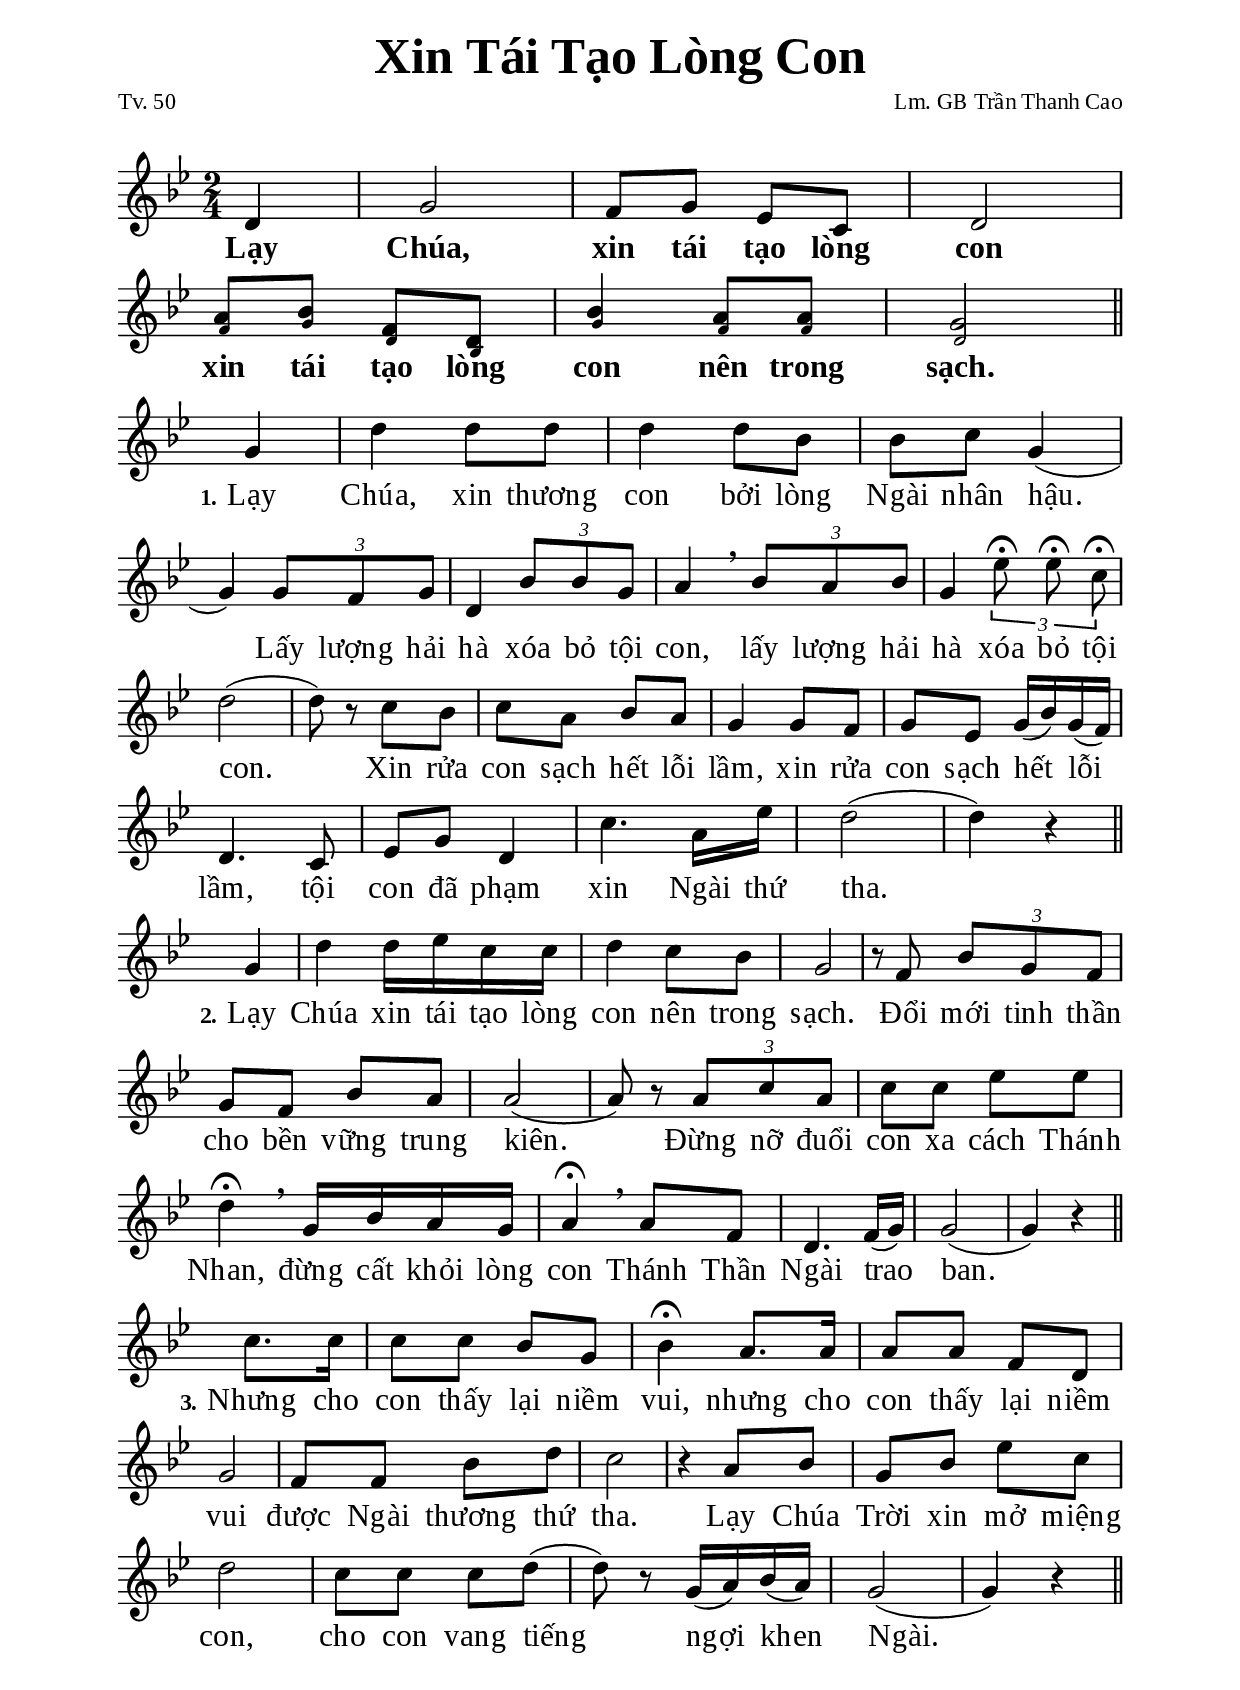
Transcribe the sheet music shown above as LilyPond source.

% Cài đặt chung
\version "2.20.0"
\include "english.ly"

\header {
  title = \markup { \fontsize #3 "Xin Tái Tạo Lòng Con" }
  poet = "Tv. 50"
  composer = "Lm. GB Trần Thanh Cao"
  arranger = " "
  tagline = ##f
}

\paper {
  #(set-paper-size "a4")
  top-margin = 10\mm
  bottom-margin = 10\mm
  left-margin = 20\mm
  right-margin = 20\mm
  indent = #0
  #(define fonts
    (make-pango-font-tree
      "Liberation Serif"
      "Liberation Serif"
      "Liberation Serif"
      (/ 20 20)))
  page-count = #1
}

% Nhạc điệp khúc
nhacDiepKhuc = \relative c' {
  \partial 4 d4 |
  g2 |
  f8 g ef c |
  d2 |
  <<
  {
    a'8 bf f d |
    bf'4 a8 a |
    g2
  }
  {
    \tweak font-size #-2 f8 \tweak font-size #-2 g \tweak font-size #-2 d \tweak font-size #-2 bf |
    \tweak font-size #-2 g'4 \tweak font-size #-2 f8 \tweak font-size #-2 f |
    \tweak font-size #-2 d2
  }
  >>
  \bar "||"
}

% Nhạc phiên khúc
nhacPhienKhucMot = \relative c'' {
  \partial 4 g4 |
  d' d8 d |
  d4 d8 bf |
  bf c g4 ( |
  g) \tuplet 3/2 { g8 f g } |
  d4 \tuplet 3/2 { bf'8 bf g } |
  a4 \breathe \tuplet 3/2 { bf8 a bf } |
  \autoBeamOff
  g4 \tuplet 3/2 { ef'8 \fermata ef \fermata c \fermata } |
  \autoBeamOn
  d2 ( |
  d8) r c bf |
  c a bf a |
  g4 g8 f |
  g ef g16 (bf) g (f) |
  d4. c8 |
  ef8 g d4 |
  c'4. a16 ef' |
  d2 ( |
  d4) r \bar "||"
}

nhacPhienKhucHai = \relative c'' {
  \partial 4 g4 |
  d'4 d16 ef c c |
  d4 c8 bf |
  g2 |
  r8 f \tuplet 3/2 { bf8 g f } |
  g f bf a |
  a2 ( |
  a8) r \tuplet 3/2 { a8 c a } |
  c c ef ef |
  d4 \fermata \breathe g,16 bf a g |
  a4 \fermata \breathe a8 f |
  d4. f16 (g) |
  g2 ( |
  g4) r \bar "||"
}

nhacPhienKhucBa = \relative c'' {
  \partial 4 c8. c16 |
  c8 c bf g |
  bf4 \fermata a8. a16 |
  a8 a f d |
  g2 |
  f8 f bf d |
  c2 |
  r4 a8 bf |
  g bf ef c |
  d2 |
  c8 c c d ( |
  d) r g,16 (a) bf (a) |
  g2 ( |
  g4) r \bar "||"
}

% Lời điệp khúc
loiDiepKhuc = \lyricmode {
  Lạy Chúa, xin tái tạo lòng con
  xin tái tạo lòng con nên trong sạch.
}

% Lời phiên khúc
loiPhienKhucMot = \lyricmode {
  \set stanza = #"1."
  Lạy Chúa, xin thương con bởi lòng Ngài nhân hậu.
  Lấy lượng hải hà xóa bỏ tội con,
  lấy lượng hải hà xóa bỏ tội con.
  Xin rửa con sạch hết lỗi lầm,
  xin rửa con sạch hết lỗi lầm,
  tội con đã phạm xin Ngài thứ tha.
}

loiPhienKhucHai = \lyricmode {
  \set stanza = #"2."
  Lạy Chúa xin tái tạo lòng con nên trong sạch.
  Đổi mới tinh thần cho bền vững trung kiên.
  Đừng nỡ đuổi con xa cách Thánh Nhan,
  đừng cất khỏi lòng con Thánh Thần Ngài trao ban.
}

loiPhienKhucBa = \lyricmode {
  \set stanza = #"3."
  Nhưng cho con thấy lại niềm vui,
  nhưng cho con thấy lại niềm vui
  được Ngài thương thứ tha.
  Lạy Chúa Trời xin mở miệng con,
  cho con vang tiếng ngợi khen Ngài.
}


% Dàn trang
\score {
  \new ChoirStaff <<
    \new Staff = diepKhuc \with {
        \consists "Merge_rests_engraver"
        \magnifyStaff #(magstep +1)
      }
      <<
      \new Voice = beSop {
        \voiceOne \key bf \major \time 2/4 \nhacDiepKhuc
      }
    >>
    \new Lyrics \lyricsto beSop \loiDiepKhuc
  >>
  \layout {
    \override Lyrics.LyricText.font-series = #'bold
    \override Lyrics.LyricText.font-size = #+3
    \override Lyrics.LyricSpace.minimum-distance = #2.0
    \override Score.BarNumber.break-visibility = ##(#f #f #f)
    \override Score.SpacingSpanner.uniform-stretching = ##t
  }
}

\score {
  \new ChoirStaff <<
    \new Staff = phienKhuc \with {
        \magnifyStaff #(magstep +1)
      }
      <<
      \new Voice = beSop {
        \key bf \major \time 2/4 \nhacPhienKhucMot
      }
    >>
    \new Lyrics \lyricsto beSop \loiPhienKhucMot
  >>
  \layout {
    \override Staff.TimeSignature.transparent = ##t
    \override Lyrics.LyricText.font-size = #+3
    \override Lyrics.LyricSpace.minimum-distance = #1.2
    \override Score.BarNumber.break-visibility = ##(#f #f #f)
    \override Score.SpacingSpanner.uniform-stretching = ##t
  }
}

\score {
  \new ChoirStaff <<
    \new Staff = phienKhuc \with {
        \magnifyStaff #(magstep +1)
      }
      <<
      \new Voice = beSop {
        \key bf \major \time 2/4 \nhacPhienKhucHai
      }
    >>
    \new Lyrics \lyricsto beSop \loiPhienKhucHai
  >>
  \layout {
    \override Staff.TimeSignature.transparent = ##t
    \override Lyrics.LyricText.font-size = #+3
    \override Lyrics.LyricSpace.minimum-distance = #1.2
    \override Score.BarNumber.break-visibility = ##(#f #f #f)
    \override Score.SpacingSpanner.uniform-stretching = ##t
  }
}

\score {
  \new ChoirStaff <<
    \new Staff = phienKhuc \with {
        \magnifyStaff #(magstep +1)
      }
      <<
      \new Voice = beSop {
        \key bf \major \time 2/4 \nhacPhienKhucBa
      }
    >>
    \new Lyrics \lyricsto beSop \loiPhienKhucBa
  >>
  \layout {
    \override Staff.TimeSignature.transparent = ##t
    \override Lyrics.LyricText.font-size = #+3
    \override Lyrics.LyricSpace.minimum-distance = #1.5
    \override Score.BarNumber.break-visibility = ##(#f #f #f)
    \override Score.SpacingSpanner.uniform-stretching = ##t
  }
}
